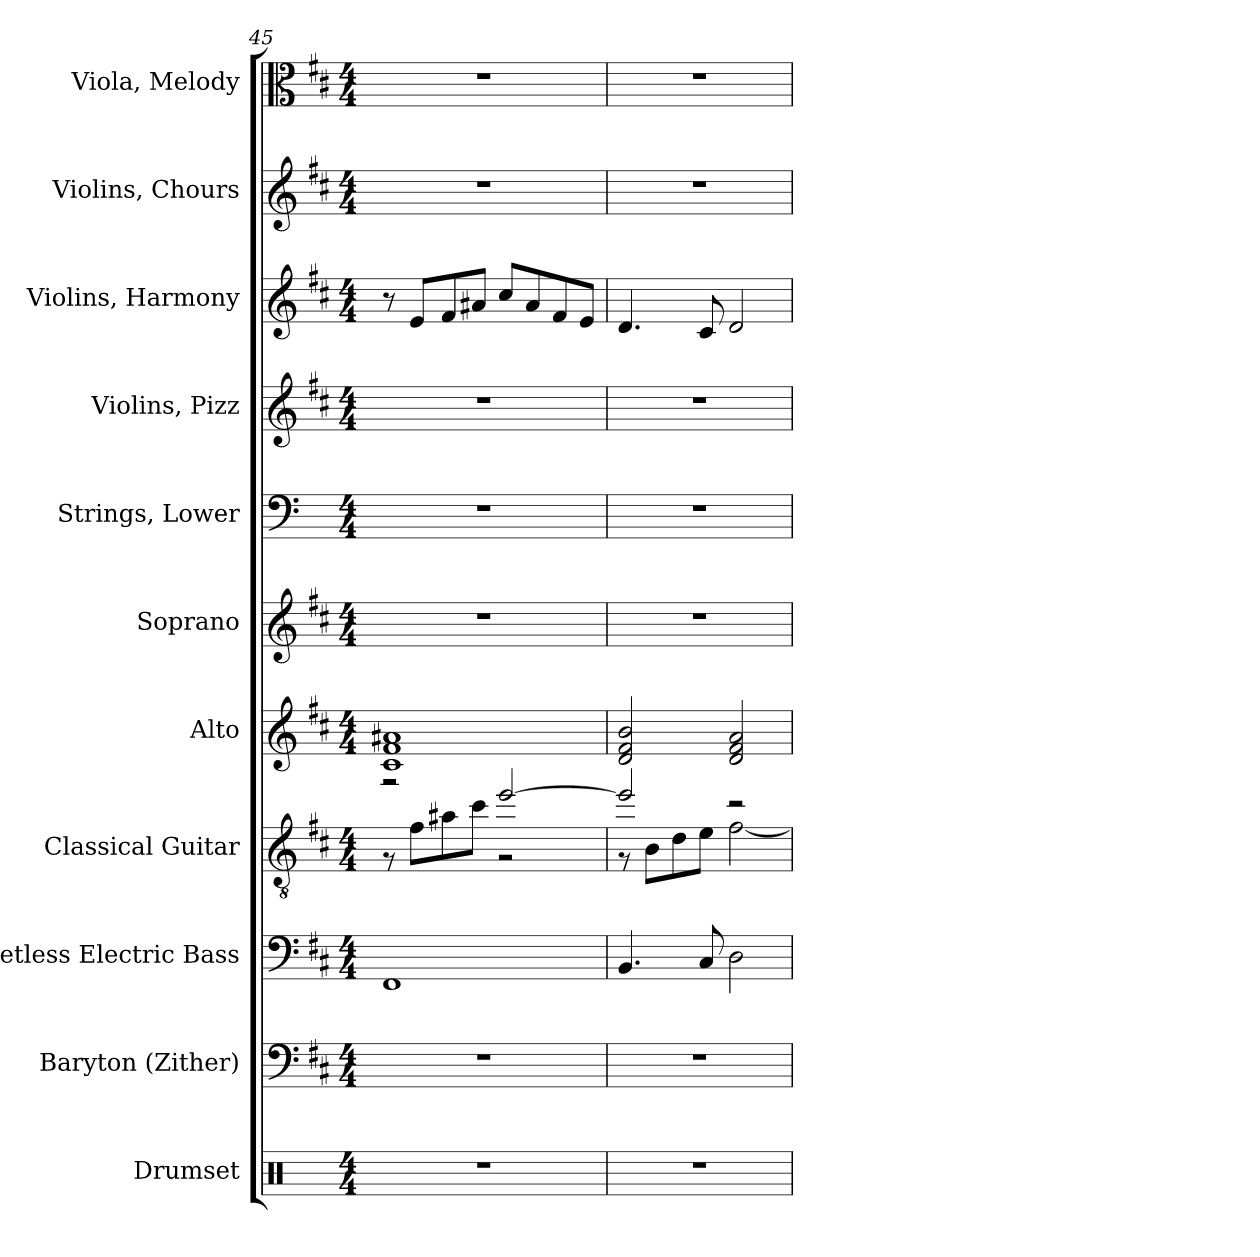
**kern	**kern	**kern	**kern	**kern	**kern	**kern	**kern	**kern	**kern	**kern
*part11	*part10	*part9	*part8	*part7	*part6	*part5	*part4	*part3	*part2	*part1
*staff11	*staff10	*staff9	*staff8	*staff7	*staff6	*staff5	*staff4	*staff3	*staff2	*staff1
*I"Drumset	*I"Baryton (Zither)	*I"Fretless Electric Bass	*I"Classical Guitar	*I"Alto	*I"Soprano	*I"Strings, Lower	*I"Violins, Pizz	*I"Violins, Harmony	*I"Violins, Chours	*I"Viola, Melody
*I'D. Set	*I'Bary.	*I'Frtl. El. B.	*I'Guit.	*I'A.	*I'S.	*I'St.	*I'Vlns.	*I'Vlns.	*I'Vlns.	*I'Vla.
*clefX	*clefF4	*clefF4	*clefGv2	*clefG2	*clefG2	*clefF4	*clefG2	*clefG2	*clefG2	*clefC3
*	*	*ITrd7c12	*	*	*	*	*	*	*	*
*k[]	*k[f#c#]	*k[f#c#]	*k[f#c#]	*k[f#c#]	*k[f#c#]	*k[]	*k[f#c#]	*k[f#c#]	*k[f#c#]	*k[f#c#]
*M4/4	*M4/4	*M4/4	*M4/4	*M4/4	*M4/4	*M4/4	*M4/4	*M4/4	*M4/4	*M4/4
=45	=45	=45	=45	=45	=45	=45	=45	=45	=45	=45
*	*	*	*^	*	*	*	*	*	*	*
1r	1r	1FFF#	2r	8r	1c# 1f# 1a#X	1r	1r	1r	8r	1r	1r
.	.	.	.	8f#\L	.	.	.	.	8e/L	.	.
.	.	.	.	8a#X\	.	.	.	.	8f#/	.	.
.	.	.	.	8cc#\J	.	.	.	.	8a#X/J	.	.
.	.	.	[2ee/	2r	.	.	.	.	8cc#/L	.	.
.	.	.	.	.	.	.	.	.	8a#/	.	.
.	.	.	.	.	.	.	.	.	8f#/	.	.
.	.	.	.	.	.	.	.	.	8e/J	.	.
!!LO:PB:g=z
=46	=46	=46	=46	=46	=46	=46	=46	=46	=46	=46	=46
1r	1r	4.BBB/	2ee/]	8r	2d/ 2f#/ 2b/	1r	1r	1r	4.d/	1r	1r
.	.	.	.	8B\L	.	.	.	.	.	.	.
.	.	.	.	8d\	.	.	.	.	.	.	.
.	.	8CC#/	.	8e\J	.	.	.	.	8c#/	.	.
.	.	2DD\	2r	[2f#\	2d/ 2f#/ 2a/	.	.	.	2d/	.	.
*	*	*	*v	*v	*	*	*	*	*	*	*
=	=	=	=	=	=	=	=	=	=	=
*-	*-	*-	*-	*-	*-	*-	*-	*-	*-	*-
